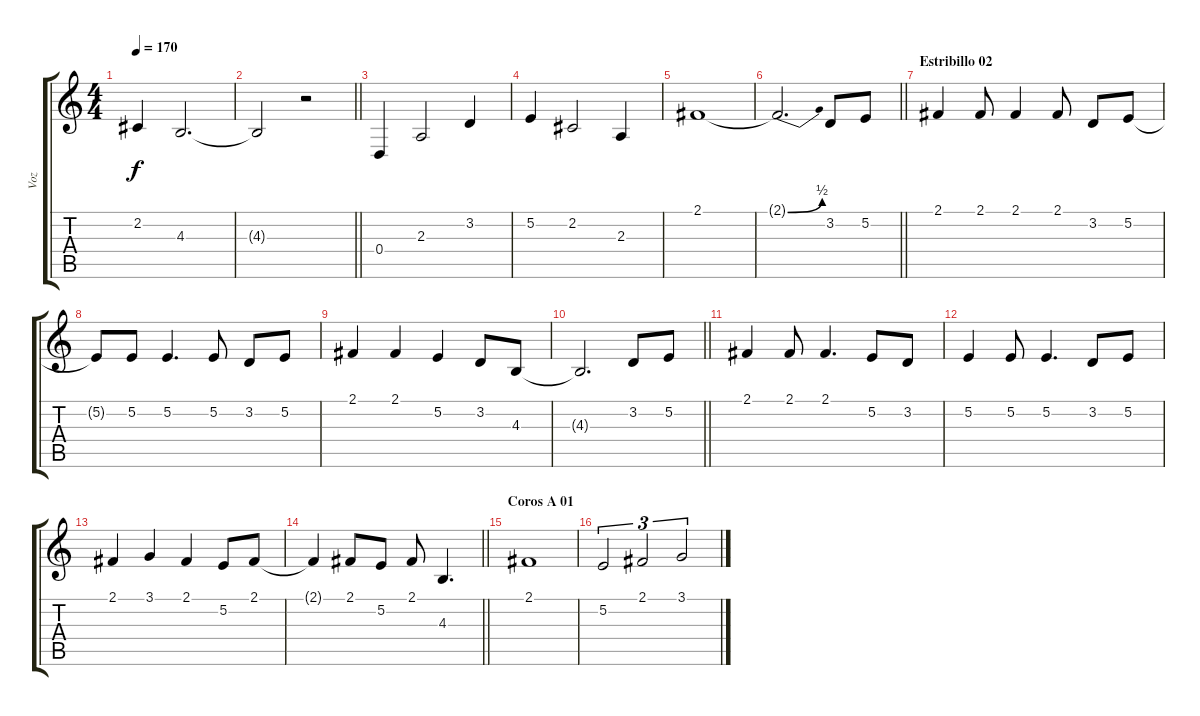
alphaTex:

\track ("Voz" "Voz") {instrument altosax}
\staff {score tabs}
\tuning (E4 B3 G3 D3 A2 E2) {hide}
\ts (4 4)
\tempo 170
\clef g2
\ks c
2.2.4{dy f} 4.3.2{d} |
\barLineRight lightlight
4.3{t}.2 r.2 |
0.4.4 2.3.2 3.2.4 |
5.2.4 2.2.2 2.3.4 |
2.1.1 |
\barLineRight lightlight
2.1{be (bend 0 0 60 2) t}.2{d} 3.2.8 5.2.8 |
\section ("" "Estribillo 02")
2.1.4 2.1.8 2.1.4 2.1.8 3.2.8 5.2.8 |
5.2{t}.8 5.2.8 5.2.4{d} 5.2.8 3.2.8 5.2.8 |
2.1.4 2.1.4 5.2.4 3.2.8 4.3.8 |
\barLineRight lightlight
4.3{t}.2{d} 3.2.8 5.2.8 |
2.1.4 2.1.8 2.1.4{d} 5.2.8 3.2.8 |
5.2.4 5.2.8 5.2.4{d} 3.2.8 5.2.8 |
2.1.4 3.1.4 2.1.4 5.2.8 2.1.8 |
\barLineRight lightlight
2.1{t}.4 2.1.8 5.2.8 2.1.8 4.3.4{d} |
\section ("" "Coros A 01")
2.1.1 |
5.2.2{tu (3 2)} 2.1.2{tu (3 2)} 3.1.2{tu (3 2)}
